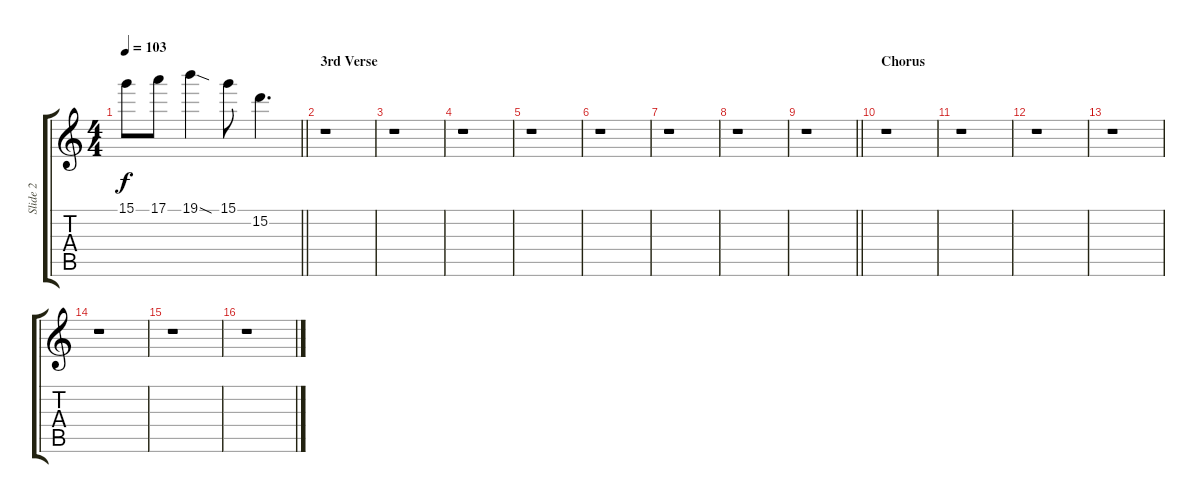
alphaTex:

\track ("Slide 2" "Slide 2") {instrument overdrivenguitar}
\staff {score tabs}
\tuning (E4 B3 G3 D3 A2 E2) {hide}
\ts (4 4)
\tempo 103
\clef g2
\barLineRight lightlight
\ks c
15.1.8{dy f} 17.1.8 19.1{sod}.4 15.1.8 15.2.4{d} |
\section ("" "3rd Verse")
r.1 |
r.1 |
r.1 |
r.1 |
r.1 |
r.1 |
r.1 |
\barLineRight lightlight
r.1 |
\section ("" "Chorus")
r.1 |
r.1 |
r.1 |
r.1 |
r.1 |
r.1 |
r.1
